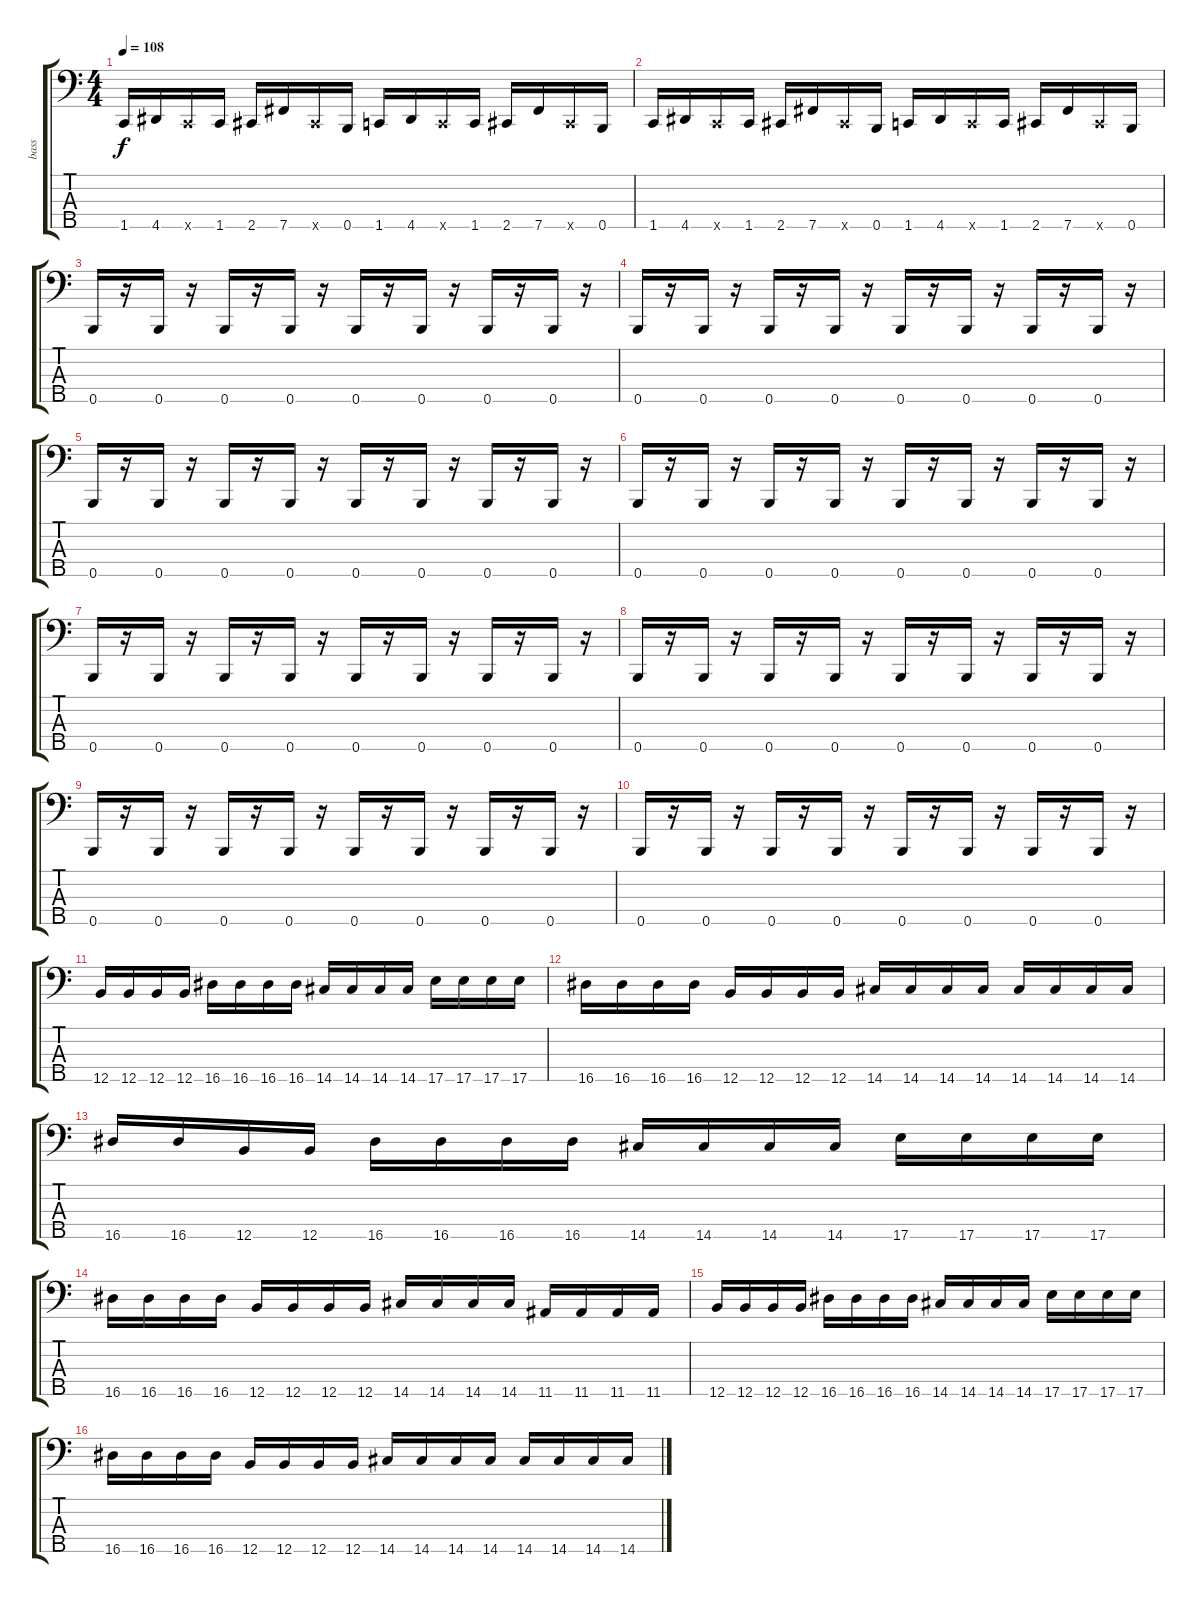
\track ("bass" "bass") {instrument electricbasspick}
\staff {score tabs}
\tuning (G2 D2 A1 E1 B0) {hide}
\ts (4 4)
\tempo 108
\clef f4
\ks c
1.5.16{dy f} 4.5.16 1.5{x}.16 1.5.16 2.5.16 7.5.16 2.5{x}.16 0.5.16 1.5.16 4.5.16 1.5{x}.16 1.5.16 2.5.16 7.5.16 2.5{x}.16 0.5.16 |
1.5.16 4.5.16 1.5{x}.16 1.5.16 2.5.16 7.5.16 2.5{x}.16 0.5.16 1.5.16 4.5.16 1.5{x}.16 1.5.16 2.5.16 7.5.16 2.5{x}.16 0.5.16 |
0.5.16 r.16 0.5.16 r.16 0.5.16 r.16 0.5.16 r.16 0.5.16 r.16 0.5.16 r.16 0.5.16 r.16 0.5.16 r.16 |
0.5.16 r.16 0.5.16 r.16 0.5.16 r.16 0.5.16 r.16 0.5.16 r.16 0.5.16 r.16 0.5.16 r.16 0.5.16 r.16 |
0.5.16 r.16 0.5.16 r.16 0.5.16 r.16 0.5.16 r.16 0.5.16 r.16 0.5.16 r.16 0.5.16 r.16 0.5.16 r.16 |
0.5.16 r.16 0.5.16 r.16 0.5.16 r.16 0.5.16 r.16 0.5.16 r.16 0.5.16 r.16 0.5.16 r.16 0.5.16 r.16 |
0.5.16 r.16 0.5.16 r.16 0.5.16 r.16 0.5.16 r.16 0.5.16 r.16 0.5.16 r.16 0.5.16 r.16 0.5.16 r.16 |
0.5.16 r.16 0.5.16 r.16 0.5.16 r.16 0.5.16 r.16 0.5.16 r.16 0.5.16 r.16 0.5.16 r.16 0.5.16 r.16 |
0.5.16 r.16 0.5.16 r.16 0.5.16 r.16 0.5.16 r.16 0.5.16 r.16 0.5.16 r.16 0.5.16 r.16 0.5.16 r.16 |
0.5.16 r.16 0.5.16 r.16 0.5.16 r.16 0.5.16 r.16 0.5.16 r.16 0.5.16 r.16 0.5.16 r.16 0.5.16 r.16 |
12.5.16 12.5.16 12.5.16 12.5.16 16.5.16 16.5.16 16.5.16 16.5.16 14.5.16 14.5.16 14.5.16 14.5.16 17.5.16 17.5.16 17.5.16 17.5.16 |
16.5.16 16.5.16 16.5.16 16.5.16 12.5.16 12.5.16 12.5.16 12.5.16 14.5.16 14.5.16 14.5.16 14.5.16 14.5.16 14.5.16 14.5.16 14.5.16 |
16.5.16 16.5.16 12.5.16 12.5.16 16.5.16 16.5.16 16.5.16 16.5.16 14.5.16 14.5.16 14.5.16 14.5.16 17.5.16 17.5.16 17.5.16 17.5.16 |
16.5.16 16.5.16 16.5.16 16.5.16 12.5.16 12.5.16 12.5.16 12.5.16 14.5.16 14.5.16 14.5.16 14.5.16 11.5.16 11.5.16 11.5.16 11.5.16 |
12.5.16 12.5.16 12.5.16 12.5.16 16.5.16 16.5.16 16.5.16 16.5.16 14.5.16 14.5.16 14.5.16 14.5.16 17.5.16 17.5.16 17.5.16 17.5.16 |
16.5.16 16.5.16 16.5.16 16.5.16 12.5.16 12.5.16 12.5.16 12.5.16 14.5.16 14.5.16 14.5.16 14.5.16 14.5.16 14.5.16 14.5.16 14.5.16
